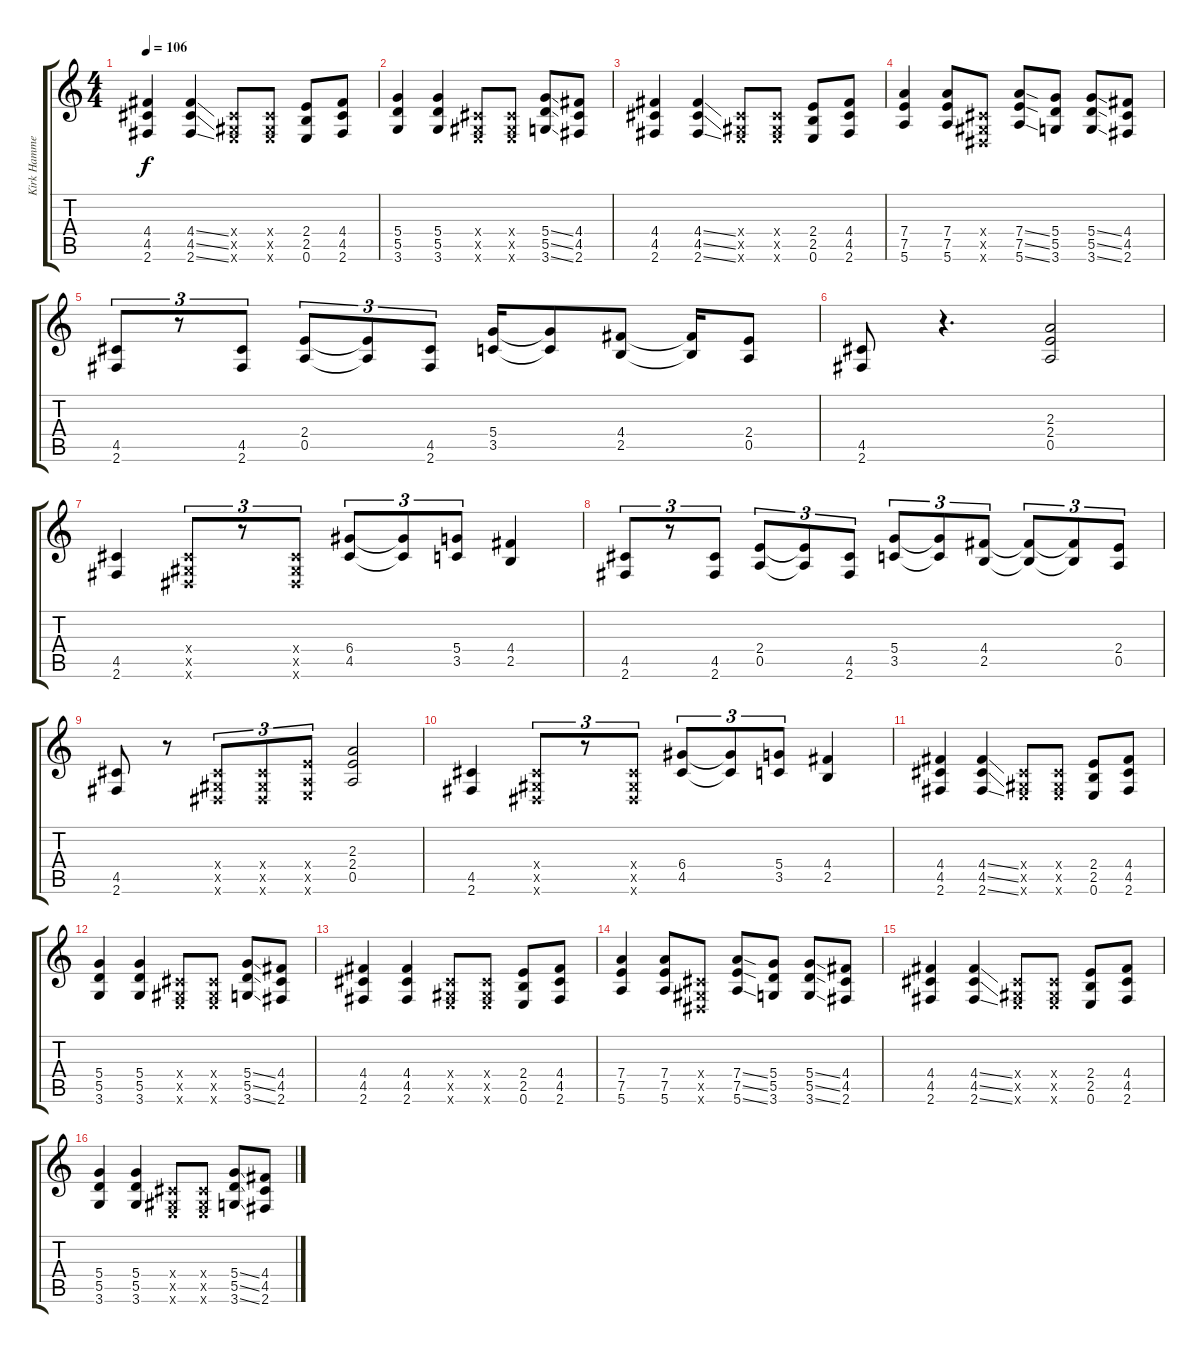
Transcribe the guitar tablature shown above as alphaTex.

\track ("Kirk Hammett [Lead Guitar]" "Kirk Hamme") {instrument distortionguitar}
\staff {score tabs}
\tuning (E4 B3 G3 D3 A2 E2) {hide}
\ts (4 4)
\tempo 106
\clef g2
\ks c
(4.4 4.5 2.6).4{dy f} (4.4{ss} 4.5{ss} 2.6{ss}).4 (-1.4{x} -1.5{x} 0.6{x}).8 (-1.4{x} -1.5{x} 0.6{x}).8 (2.4 2.5 0.6).8 (4.4 4.5 2.6).8 |
(5.4 5.5 3.6).4 (5.4 5.5 3.6).4 (-1.4{x} -1.5{x} 0.6{x}).8 (-1.4{x} -1.5{x} 0.6{x}).8 (5.4{ss} 5.5{ss} 3.6{ss}).8 (4.4 4.5 2.6).8 |
(4.4 4.5 2.6).4 (4.4{ss} 4.5{ss} 2.6{ss}).4 (-1.4{x} -1.5{x} 0.6{x}).8 (-1.4{x} -1.5{x} 0.6{x}).8 (2.4 2.5 0.6).8 (4.4 4.5 2.6).8 |
(7.4 7.5 5.6).4 (7.4 7.5 5.6).8 (-1.4{x} -1.5{x} -1.6{x}).8 (7.4{ss} 7.5{ss} 5.6{ss}).8 (5.4 5.5 3.6).8 (5.4{ss} 5.5{ss} 3.6{ss}).8 (4.4 4.5 2.6).8 |
(4.5 2.6).8{tu (3 2)} r.8{tu (3 2)} (4.5 2.6).8{tu (3 2)} (2.4 0.5).8{tu (3 2)} (2.4{t} 0.5{t}).8{tu (3 2)} (4.5 2.6).8{tu (3 2)} (5.4 3.5).16 (5.4{t} 3.5{t}).8 (4.4 2.5).8 (4.4{t} 2.5{t}).16 (2.4 0.5).8 |
(4.5 2.6).8 r.4{d} (2.3 2.4 0.5).2 |
(4.5 2.6).4 (-1.4{x} -1.5{x} -1.6{x}).8{tu (3 2)} r.8{tu (3 2)} (-1.4{x} -1.5{x} -1.6{x}).8{tu (3 2)} (6.4 4.5).8{tu (3 2)} (6.4{t} 4.5{t}).8{tu (3 2)} (5.4 3.5).8{tu (3 2)} (4.4 2.5).4 |
(4.5 2.6).8{tu (3 2)} r.8{tu (3 2)} (4.5 2.6).8{tu (3 2)} (2.4 0.5).8{tu (3 2)} (2.4{t} 0.5{t}).8{tu (3 2)} (4.5 2.6).8{tu (3 2)} (5.4 3.5).8{tu (3 2)} (5.4{t} 3.5{t}).8{tu (3 2)} (4.4 2.5).8{tu (3 2)} (4.4{t} 2.5{t}).8{tu (3 2)} (4.4{t} 2.5{t}).8{tu (3 2)} (2.4 0.5).8{tu (3 2)} |
(4.5 2.6).8 r.8 (-1.4{x} -1.5{x} -1.6{x}).8{tu (3 2)} (-1.4{x} -1.5{x} -1.6{x}).8{tu (3 2)} (2.4{x} 0.5{x} 0.6{x}).8{tu (3 2)} (2.3 2.4 0.5).2 |
(4.5 2.6).4 (-1.4{x} -1.5{x} -1.6{x}).8{tu (3 2)} r.8{tu (3 2)} (-1.4{x} -1.5{x} -1.6{x}).8{tu (3 2)} (6.4 4.5).8{tu (3 2)} (6.4{t} 4.5{t}).8{tu (3 2)} (5.4 3.5).8{tu (3 2)} (4.4 2.5).4 |
(4.4 4.5 2.6).4 (4.4{ss} 4.5{ss} 2.6{ss}).4 (-1.4{x} -1.5{x} 0.6{x}).8 (-1.4{x} -1.5{x} 0.6{x}).8 (2.4 2.5 0.6).8 (4.4 4.5 2.6).8 |
(5.4 5.5 3.6).4 (5.4 5.5 3.6).4 (-1.4{x} -1.5{x} 0.6{x}).8 (-1.4{x} -1.5{x} 0.6{x}).8 (5.4{ss} 5.5{ss} 3.6{ss}).8 (4.4 4.5 2.6).8 |
(4.4 4.5 2.6).4 (4.4 4.5 2.6).4 (-1.4{x} -1.5{x} 0.6{x}).8 (-1.4{x} -1.5{x} 0.6{x}).8 (2.4 2.5 0.6).8 (4.4 4.5 2.6).8 |
(7.4 7.5 5.6).4 (7.4 7.5 5.6).8 (-1.4{x} -1.5{x} -1.6{x}).8 (7.4{ss} 7.5{ss} 5.6{ss}).8 (5.4 5.5 3.6).8 (5.4{ss} 5.5{ss} 3.6{ss}).8 (4.4 4.5 2.6).8 |
(4.4 4.5 2.6).4 (4.4{ss} 4.5{ss} 2.6{ss}).4 (-1.4{x} -1.5{x} 0.6{x}).8 (-1.4{x} -1.5{x} 0.6{x}).8 (2.4 2.5 0.6).8 (4.4 4.5 2.6).8 |
(5.4 5.5 3.6).4 (5.4 5.5 3.6).4 (-1.4{x} -1.5{x} 0.6{x}).8 (-1.4{x} -1.5{x} 0.6{x}).8 (5.4{ss} 5.5{ss} 3.6{ss}).8 (4.4 4.5 2.6).8
